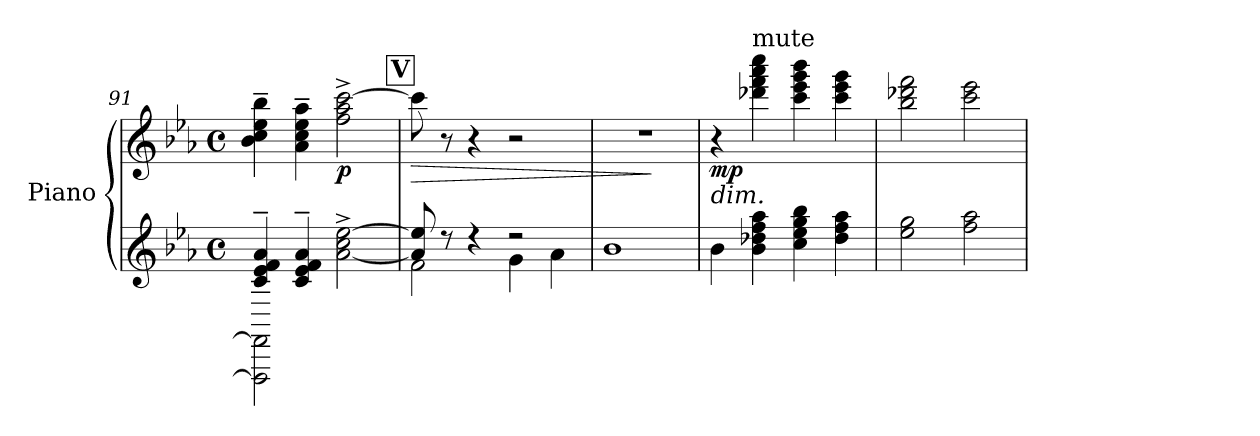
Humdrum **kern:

**kern	**kern	**dynam
*part1	*part1	*part1
*staff2	*staff1	*staff1/2
*I"Piano	*	*
*I'Pno.	*	*
*clefG2	*clefG2	*
*k[b-e-a-]	*k[b-e-a-]	*
*M4/4	*M4/4	*
*met(c)	*met(c)	*
=91	=91	=91
*^	*	*
4c/~ 4e-/~ 4f/~ 4a-/~	2FFF\] 2FF\]	4b-\~ 4cc\~ 4ee-\~ 4bb-\~	.
4c/~ 4e-/~ 4f/~ 4a-/~	.	4a-\~ 4cc\~ 4ee-\~ 4aa-\~	.
!	!	!	!LO:DY:b
[2a-\^ 2cc\^ [2ee-\^	2ryy	2ff\^ 2aa-\^ [2ccc\^	p
!!LO:REH:place=s1:a:B:fs=14:t=V
=92	=92	=92	=92
!	!	!	!LO:HP:b
8a-/] 8ee-/]	2f\	8ccc\]	>
8r	.	8r	.
4r	.	4r	.
2r	4g\	2r	.
.	4a-\	.	.
*v	*v	*	*
=93	=93	=93
1b-	1r	.
.	.	]
=94	=94	=94
!	!LO:TX:b:i:t=dim.	!
!	!	!LO:DY:b
4b-\	4r	mp
!	!LO:TX:a:t=mute	!
4b-\ 4dd-X\ 4ff\ 4aa-\	4ddd-X\ 4fff\ 4aaa-\ 4cccc\	.
4cc\ 4ee-\ 4gg\ 4bb-\	4ccc\ 4eee-\ 4ggg\ 4bbb-\	.
4dd-\ 4ff\ 4aa-\	4ccc\ 4eee-\ 4ggg\	.
=95	=95	=95
2ee-\ 2gg\	2bb-\ 2ddd-X\ 2fff\	.
2ff\ 2aa-\	2ccc\ 2eee-\	.
=	=	=
*-	*-	*-
